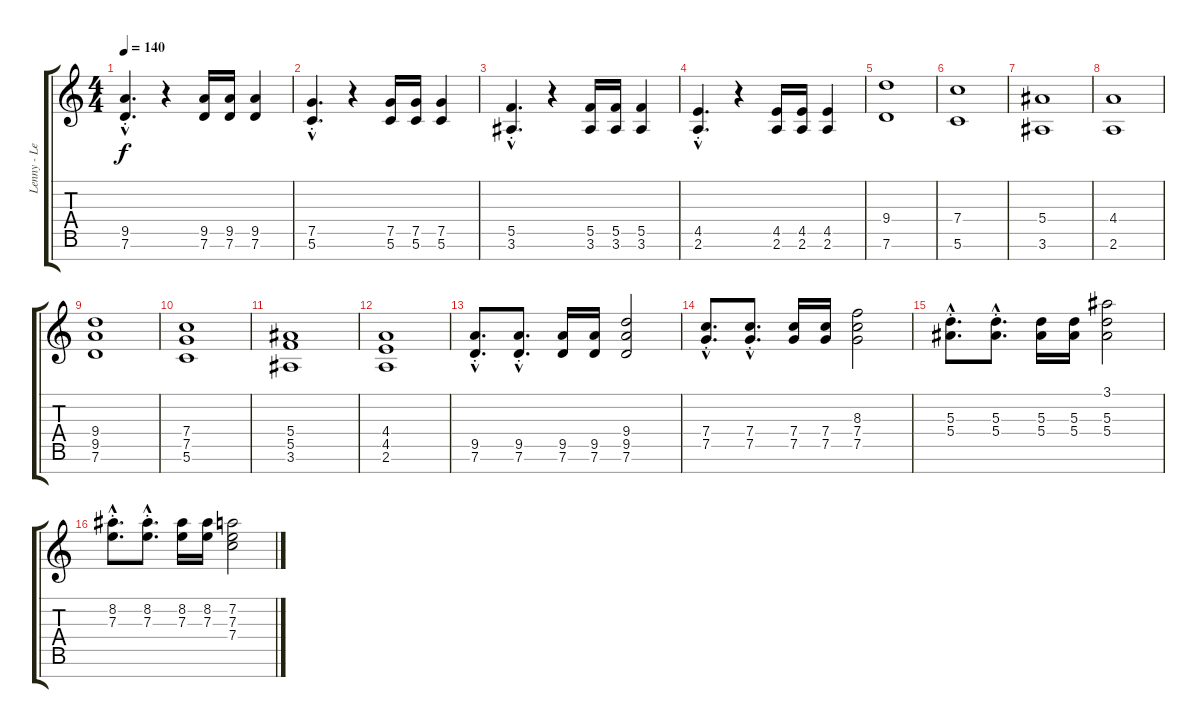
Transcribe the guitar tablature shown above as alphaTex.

\track ("Lenny - Lead Guitar" "Lenny - Le") {instrument overdrivenguitar}
\staff {score tabs}
\tuning (G4 D4 A3 F3 C3 G2 C2) {hide}
\ts (4 4)
\tempo 140
\clef g2
\ks c
(9.5{hac st} 7.6{hac st}).4{d dy f} r.4 (9.5 7.6).16 (9.5 7.6).16 (9.5 7.6).4 |
(7.5{hac st} 5.6{hac st}).4{d} r.4 (7.5 5.6).16 (7.5 5.6).16 (7.5 5.6).4 |
(5.5{hac st} 3.6{hac st}).4{d} r.4 (5.5 3.6).16 (5.5 3.6).16 (5.5 3.6).4 |
(4.5{hac st} 2.6{hac st}).4{d} r.4 (4.5 2.6).16 (4.5 2.6).16 (4.5 2.6).4 |
(9.4 7.6).1 |
(7.4 5.6).1 |
(5.4 3.6).1 |
(4.4 2.6).1 |
(9.4 9.5 7.6).1 |
(7.4 7.5 5.6).1 |
(5.4 5.5 3.6).1 |
(4.4 4.5 2.6).1 |
(9.5{hac st} 7.6{hac st}).8{d} (9.5{hac st} 7.6{hac}).8{d} (9.5 7.6).16 (9.5 7.6).16 (9.4 9.5 7.6).2 |
(7.4{hac st} 7.5{hac st}).8{d} (7.4{hac st} 7.5{hac st}).8{d} (7.4 7.5).16 (7.4 7.5).16 (8.3 7.4 7.5).2 |
(5.3{hac st} 5.4{hac st}).8{d} (5.3{hac st} 5.4{hac st}).8{d} (5.3 5.4).16 (5.3 5.4).16 (3.1 5.3 5.4).2 |
(8.2{hac st} 7.3{hac st}).8{d} (8.2{hac st} 7.3{hac st}).8{d} (8.2 7.3).16 (8.2 7.3).16 (7.2 7.3 7.4).2
